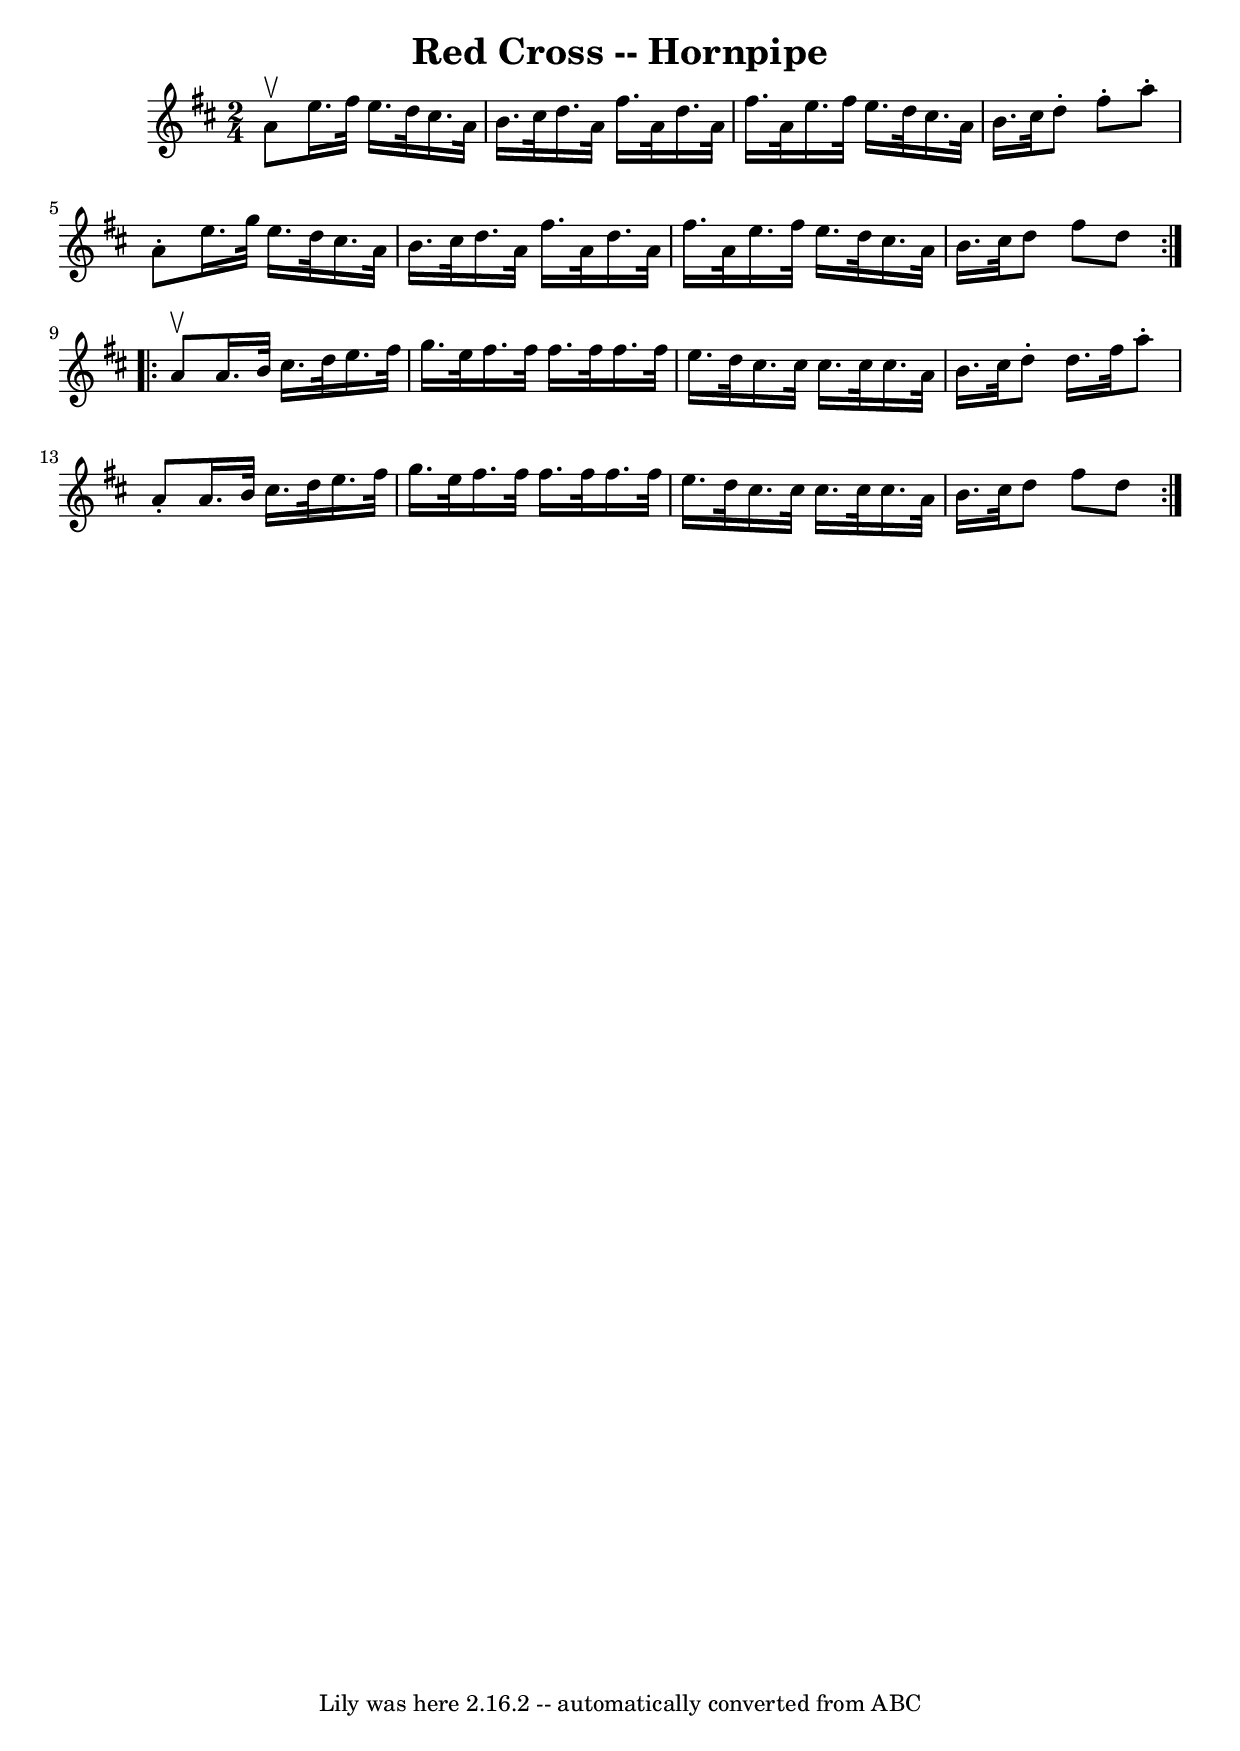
\version "2.16.2"
\include "Mammoth.ily"
\header {
  %% book = "Cole's 1000 Fiddle Tunes"
  crossRefNumber = "1"
  footnotes = ""
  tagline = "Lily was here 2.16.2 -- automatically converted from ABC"
  title = "Red Cross -- Hornpipe"

}
voicedefault =  {



  \repeat volta 2 {

    \time 2/4 
    \key d \major
 a'8^\upbow |
    e''16. fis''32 e''16.    
    d''32 cis''16. a'32 b'16. cis''32  |
    d''16. a'32    
    fis''16. a'32 d''16. a'32 fis''16. a'32  |
    e''16.    
    fis''32 e''16. d''32 cis''16. a'32 b'16. cis''32  |
    
    d''8 -. fis''8 -. a''8 -. a'8 -. |
    e''16. g''32 e''16.   
    d''32 cis''16. a'32 b'16. cis''32  |
    d''16. a'32    
    fis''16. a'32 d''16. a'32 fis''16. a'32  |
    e''16.    
    fis''32 e''16. d''32 cis''16. a'32 b'16. cis''32  |
    
    d''8 fis''8 d''8  
  }     
  \repeat volta 2 {
    a'8^\upbow |
    a'16.  
    b'32 cis''16. d''32 e''16. fis''32 g''16. e''32  |
    
    fis''16. fis''32 fis''16. fis''32 fis''16. fis''32 e''16.    
    d''32  |
    cis''16. cis''32 cis''16. cis''32 cis''16.    
    a'32 b'16. cis''32  |
    d''8 -. d''16. fis''32 a''8 -.   
    a'8 -. |
    a'16. b'32 cis''16. d''32 e''16. fis''32    
    g''16. e''32  |
    fis''16. fis''32 fis''16. fis''32    
    fis''16. fis''32 e''16. d''32  |
    cis''16. cis''32    
    cis''16. cis''32 cis''16. a'32 b'16. cis''32  |
    d''8    
    fis''8 d''8  
  }   

}

\score{
  <<

    \context Staff="default"
    {
      \voicedefault 
      
    }

  >>
  \layout {
    
  }
  \midi {
  }

}
